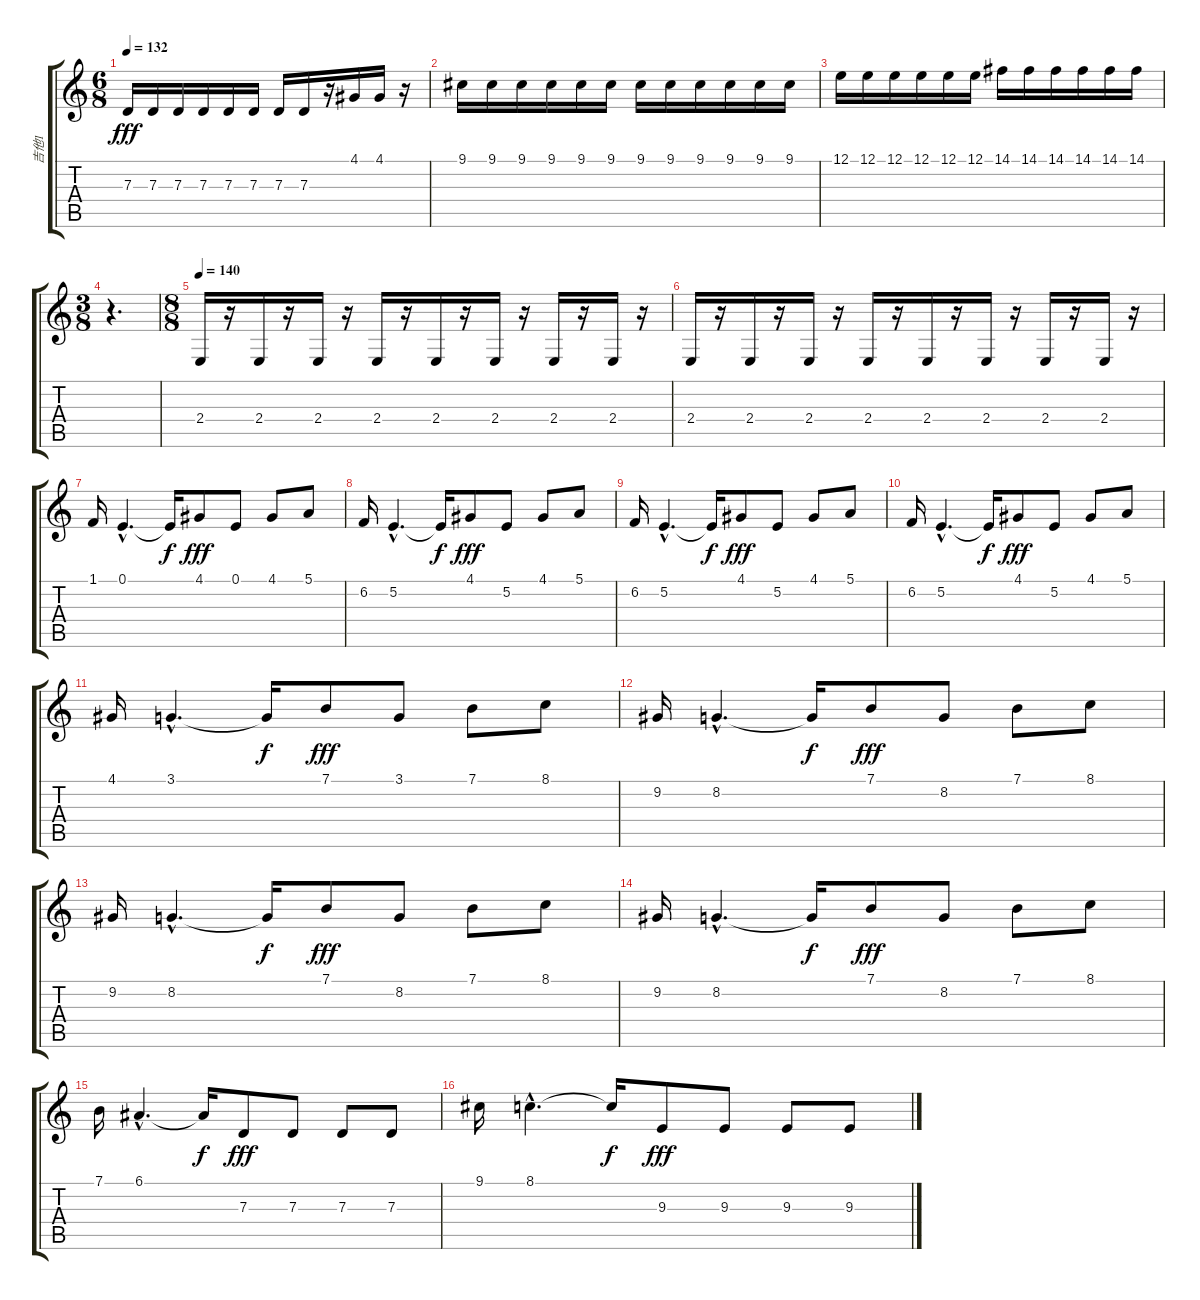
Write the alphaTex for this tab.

\track ("吉他1" "吉他1") {instrument lead2sawtooth}
\staff {score tabs}
\tuning (E4 B3 G3 D3 A2 E2) {hide}
\ts (6 8)
\tempo 132
\clef g2
\ks c
7.3.16{dy fff} 7.3.16 7.3.16 7.3.16 7.3.16 7.3.16 7.3.16 7.3.16 r.16 4.1.16 4.1.16 r.16 |
9.1.16 9.1.16 9.1.16 9.1.16 9.1.16 9.1.16 9.1.16 9.1.16 9.1.16 9.1.16 9.1.16 9.1.16 |
12.1.16 12.1.16 12.1.16 12.1.16 12.1.16 12.1.16 14.1.16 14.1.16 14.1.16 14.1.16 14.1.16 14.1.16 |
\ts (3 8)
r.4{d} |
\ts (8 8)
\tempo 140
2.4.16 r.16 2.4.16 r.16 2.4.16 r.16 2.4.16 r.16 2.4.16 r.16 2.4.16 r.16 2.4.16 r.16 2.4.16 r.16 |
2.4.16 r.16 2.4.16 r.16 2.4.16 r.16 2.4.16 r.16 2.4.16 r.16 2.4.16 r.16 2.4.16 r.16 2.4.16 r.16 |
1.1.16 0.1{hac}.4{d} 0.1{t}.16{dy f} 4.1.8{dy fff} 0.1.8 4.1.8 5.1.8 |
6.2.16 5.2{hac}.4{d} 5.2{t}.16{dy f} 4.1.8{dy fff} 5.2.8 4.1.8 5.1.8 |
6.2.16 5.2{hac}.4{d} 5.2{t}.16{dy f} 4.1.8{dy fff} 5.2.8 4.1.8 5.1.8 |
6.2.16 5.2{hac}.4{d} 5.2{t}.16{dy f} 4.1.8{dy fff} 5.2.8 4.1.8 5.1.8 |
4.1.16 3.1{hac}.4{d} 3.1{t}.16{dy f} 7.1.8{dy fff} 3.1.8 7.1.8 8.1.8 |
9.2.16 8.2{hac}.4{d} 8.2{t}.16{dy f} 7.1.8{dy fff} 8.2.8 7.1.8 8.1.8 |
9.2.16 8.2{hac}.4{d} 8.2{t}.16{dy f} 7.1.8{dy fff} 8.2.8 7.1.8 8.1.8 |
9.2.16 8.2{hac}.4{d} 8.2{t}.16{dy f} 7.1.8{dy fff} 8.2.8 7.1.8 8.1.8 |
7.1.16 6.1{hac}.4{d} 6.1{t}.16{dy f} 7.3.8{dy fff} 7.3.8 7.3.8 7.3.8 |
9.1.16 8.1{hac}.4{d} 8.1{t}.16{dy f} 9.3.8{dy fff} 9.3.8 9.3.8 9.3.8
